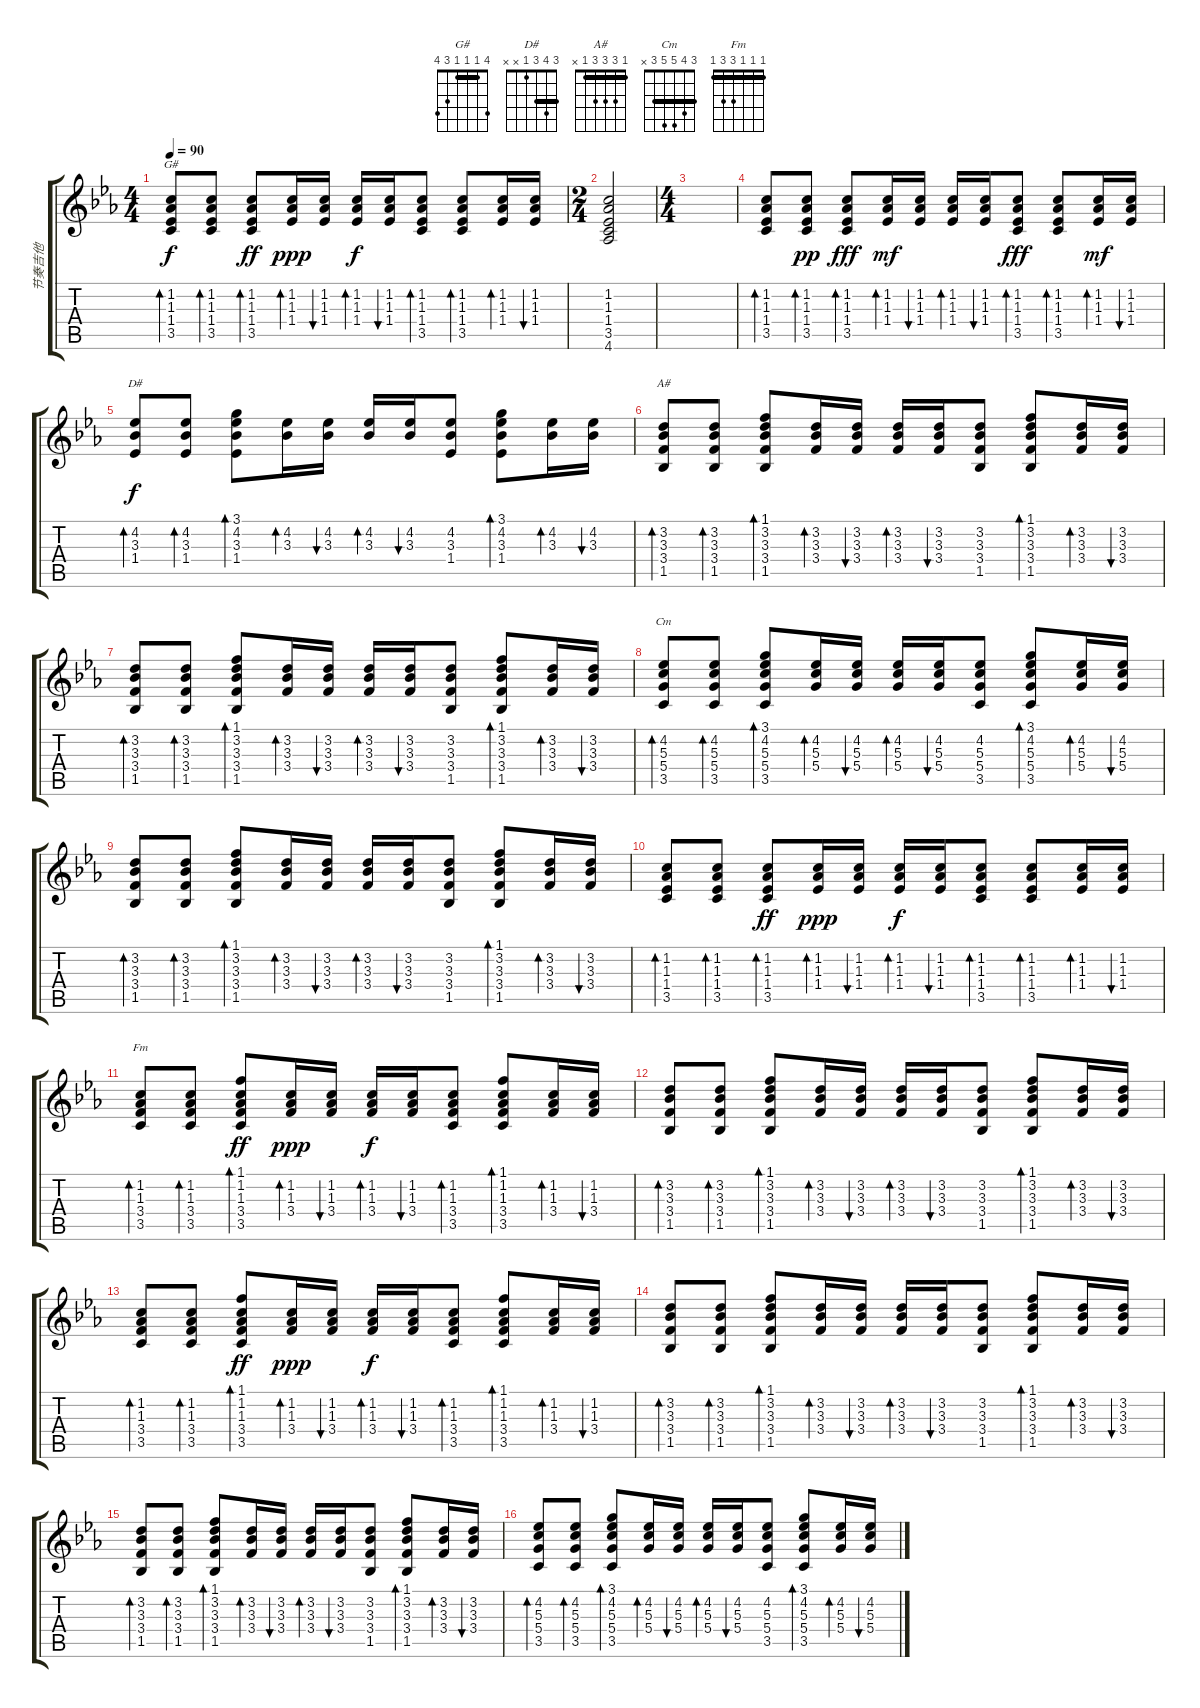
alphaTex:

\track ("节奏吉他" "节奏吉他") {instrument acousticguitarsteel}
\staff {score tabs}
\tuning (E4 B3 G3 D3 A2 E2) {hide}
\chord ("G#" 4 1 1 1 3 4) {barre 1}
\chord ("D#" 3 4 3 1 x x) {barre 3}
\chord ("A#" 1 3 3 3 1 x) {barre 1}
\chord ("Cm" 3 4 5 5 3 x) {barre 3}
\chord ("Fm" 1 1 1 3 3 1) {barre 1}
\ts (4 4)
\tempo 90
\clef g2
\ks eb
(1.2 1.3 1.4 3.5).8{bd 60 ch "G#" dy f} (1.2 1.3 1.4 3.5).8{bd 60} (1.2 1.3 1.4 3.5).8{bd 60 dy ff} (1.2 1.3 1.4).16{bd 60 dy ppp} (1.2 1.3 1.4).16{bu 60} (1.2 1.3 1.4).16{bd 60 dy f} (1.2 1.3 1.4).16{bu 60} (1.2 1.3 1.4 3.5).8{bd 60} (1.2 1.3 1.4 3.5).8{bd 60} (1.2 1.3 1.4).16{bd 60} (1.2 1.3 1.4).16{bu 60} |
\ts (2 4)
(1.2 1.3 1.4 3.5 4.6).2 |
\ts (4 4)
|
(1.2 1.3 1.4 3.5).8{bd 60} (1.2 1.3 1.4 3.5).8{bd 60 dy pp} (1.2 1.3 1.4 3.5).8{bd 60 dy fff} (1.2 1.3 1.4).16{bd 60 dy mf} (1.2 1.3 1.4).16{bu 60} (1.2 1.3 1.4).16{bd 60} (1.2 1.3 1.4).16{bu 60} (1.2 1.3 1.4 3.5).8{bd 60 dy fff} (1.2 1.3 1.4 3.5).8{bd 60} (1.2 1.3 1.4).16{bd 60 dy mf} (1.2 1.3 1.4).16{bu 60} |
(4.2 3.3 1.4).8{bd 60 ch "D#" dy f} (4.2 3.3 1.4).8{bd 60} (3.1 4.2 3.3 1.4).8{bd 60} (4.2 3.3).16{bd 60} (4.2 3.3).16{bu 60} (4.2 3.3).16{bd 60} (4.2 3.3).16{bu 60} (4.2 3.3 1.4).8 (3.1 4.2 3.3 1.4).8{bd 60} (4.2 3.3).16{bd 60} (4.2 3.3).16{bu 60} |
(3.2 3.3 3.4 1.5).8{bd 60 ch "A#"} (3.2 3.3 3.4 1.5).8{bd 60} (1.1 3.2 3.3 3.4 1.5).8{bd 60} (3.2 3.3 3.4).16{bd 60} (3.2 3.3 3.4).16{bu 60} (3.2 3.3 3.4).16{bd 60} (3.2 3.3 3.4).16{bu 60} (3.2 3.3 3.4 1.5).8 (1.1 3.2 3.3 3.4 1.5).8{bd 60} (3.2 3.3 3.4).16{bd 60} (3.2 3.3 3.4).16{bu 60} |
(3.2 3.3 3.4 1.5).8{bd 60} (3.2 3.3 3.4 1.5).8{bd 60} (1.1 3.2 3.3 3.4 1.5).8{bd 60} (3.2 3.3 3.4).16{bd 60} (3.2 3.3 3.4).16{bu 60} (3.2 3.3 3.4).16{bd 60} (3.2 3.3 3.4).16{bu 60} (3.2 3.3 3.4 1.5).8 (1.1 3.2 3.3 3.4 1.5).8{bd 60} (3.2 3.3 3.4).16{bd 60} (3.2 3.3 3.4).16{bu 60} |
(4.2 5.3 5.4 3.5).8{bd 60 ch "Cm"} (4.2 5.3 5.4 3.5).8{bd 60} (3.1 4.2 5.3 5.4 3.5).8{bd 60} (4.2 5.3 5.4).16{bd 60} (4.2 5.3 5.4).16{bu 60} (4.2 5.3 5.4).16{bd 60} (4.2 5.3 5.4).16{bu 60} (4.2 5.3 5.4 3.5).8 (3.1 4.2 5.3 5.4 3.5).8{bd 60} (4.2 5.3 5.4).16{bd 60} (4.2 5.3 5.4).16{bu 60} |
(3.2 3.3 3.4 1.5).8{bd 60} (3.2 3.3 3.4 1.5).8{bd 60} (1.1 3.2 3.3 3.4 1.5).8{bd 60} (3.2 3.3 3.4).16{bd 60} (3.2 3.3 3.4).16{bu 60} (3.2 3.3 3.4).16{bd 60} (3.2 3.3 3.4).16{bu 60} (3.2 3.3 3.4 1.5).8 (1.1 3.2 3.3 3.4 1.5).8{bd 60} (3.2 3.3 3.4).16{bd 60} (3.2 3.3 3.4).16{bu 60} |
(1.2 1.3 1.4 3.5).8{bd 60} (1.2 1.3 1.4 3.5).8{bd 60} (1.2 1.3 1.4 3.5).8{bd 60 dy ff} (1.2 1.3 1.4).16{bd 60 dy ppp} (1.2 1.3 1.4).16{bu 60} (1.2 1.3 1.4).16{bd 60 dy f} (1.2 1.3 1.4).16{bu 60} (1.2 1.3 1.4 3.5).8{bd 60} (1.2 1.3 1.4 3.5).8{bd 60} (1.2 1.3 1.4).16{bd 60} (1.2 1.3 1.4).16{bu 60} |
(1.2 1.3 3.4 3.5).8{bd 60 ch "Fm"} (1.2 1.3 3.4 3.5).8{bd 60} (1.1 1.2 1.3 3.4 3.5).8{bd 60 dy ff} (1.2 1.3 3.4).16{bd 60 dy ppp} (1.2 1.3 3.4).16{bu 60} (1.2 1.3 3.4).16{bd 60 dy f} (1.2 1.3 3.4).16{bu 60} (1.2 1.3 3.4 3.5).8{bd 60} (1.1 1.2 1.3 3.4 3.5).8{bd 60} (1.2 1.3 3.4).16{bd 60} (1.2 1.3 3.4).16{bu 60} |
(3.2 3.3 3.4 1.5).8{bd 60} (3.2 3.3 3.4 1.5).8{bd 60} (1.1 3.2 3.3 3.4 1.5).8{bd 60} (3.2 3.3 3.4).16{bd 60} (3.2 3.3 3.4).16{bu 60} (3.2 3.3 3.4).16{bd 60} (3.2 3.3 3.4).16{bu 60} (3.2 3.3 3.4 1.5).8 (1.1 3.2 3.3 3.4 1.5).8{bd 60} (3.2 3.3 3.4).16{bd 60} (3.2 3.3 3.4).16{bu 60} |
(1.2 1.3 3.4 3.5).8{bd 60} (1.2 1.3 3.4 3.5).8{bd 60} (1.1 1.2 1.3 3.4 3.5).8{bd 60 dy ff} (1.2 1.3 3.4).16{bd 60 dy ppp} (1.2 1.3 3.4).16{bu 60} (1.2 1.3 3.4).16{bd 60 dy f} (1.2 1.3 3.4).16{bu 60} (1.2 1.3 3.4 3.5).8{bd 60} (1.1 1.2 1.3 3.4 3.5).8{bd 60} (1.2 1.3 3.4).16{bd 60} (1.2 1.3 3.4).16{bu 60} |
(3.2 3.3 3.4 1.5).8{bd 60} (3.2 3.3 3.4 1.5).8{bd 60} (1.1 3.2 3.3 3.4 1.5).8{bd 60} (3.2 3.3 3.4).16{bd 60} (3.2 3.3 3.4).16{bu 60} (3.2 3.3 3.4).16{bd 60} (3.2 3.3 3.4).16{bu 60} (3.2 3.3 3.4 1.5).8 (1.1 3.2 3.3 3.4 1.5).8{bd 60} (3.2 3.3 3.4).16{bd 60} (3.2 3.3 3.4).16{bu 60} |
(3.2 3.3 3.4 1.5).8{bd 60} (3.2 3.3 3.4 1.5).8{bd 60} (1.1 3.2 3.3 3.4 1.5).8{bd 60} (3.2 3.3 3.4).16{bd 60} (3.2 3.3 3.4).16{bu 60} (3.2 3.3 3.4).16{bd 60} (3.2 3.3 3.4).16{bu 60} (3.2 3.3 3.4 1.5).8 (1.1 3.2 3.3 3.4 1.5).8{bd 60} (3.2 3.3 3.4).16{bd 60} (3.2 3.3 3.4).16{bu 60} |
(4.2 5.3 5.4 3.5).8{bd 60} (4.2 5.3 5.4 3.5).8{bd 60} (3.1 4.2 5.3 5.4 3.5).8{bd 60} (4.2 5.3 5.4).16{bd 60} (4.2 5.3 5.4).16{bu 60} (4.2 5.3 5.4).16{bd 60} (4.2 5.3 5.4).16{bu 60} (4.2 5.3 5.4 3.5).8 (3.1 4.2 5.3 5.4 3.5).8{bd 60} (4.2 5.3 5.4).16{bd 60} (4.2 5.3 5.4).16{bu 60}
